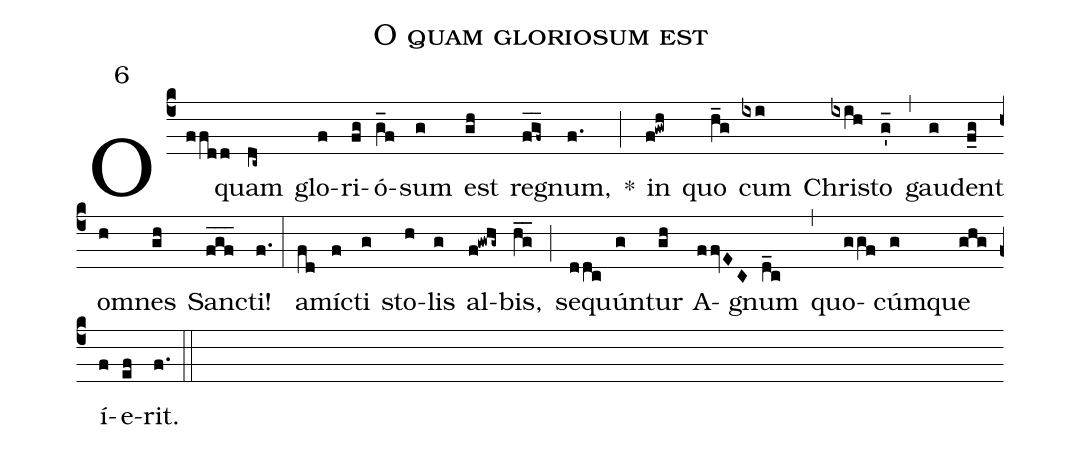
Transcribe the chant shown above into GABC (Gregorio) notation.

name:O quam gloriosum est;
mode:6;
annotation:6;
office-part:Antiphonae;
%%
(c4) O(ffdd) quam(dc~) glo(f)ri(fg)ó(g_f)sum(g) est(gh) re(fg__f~)gnum,(f.) *(;) in(f!gwh) quo(h_g) cum(ixi) Chri(ixih)sto(g'_) (,) gau(g)dent(f_g) o(h)mnes(gh) San(fgf___)cti!(f.) (:) a(fd)mí(f)cti(g) sto(h)lis(g) al(f!gwhg~)bis,(hg__) (;) se(ddc)quún(g)tur(gh) A(ffvEC)gnum(d_c) (,) quo(ggf)cúm(g)que(ghg) í(f)e(ef)rit.(f.) (::)
